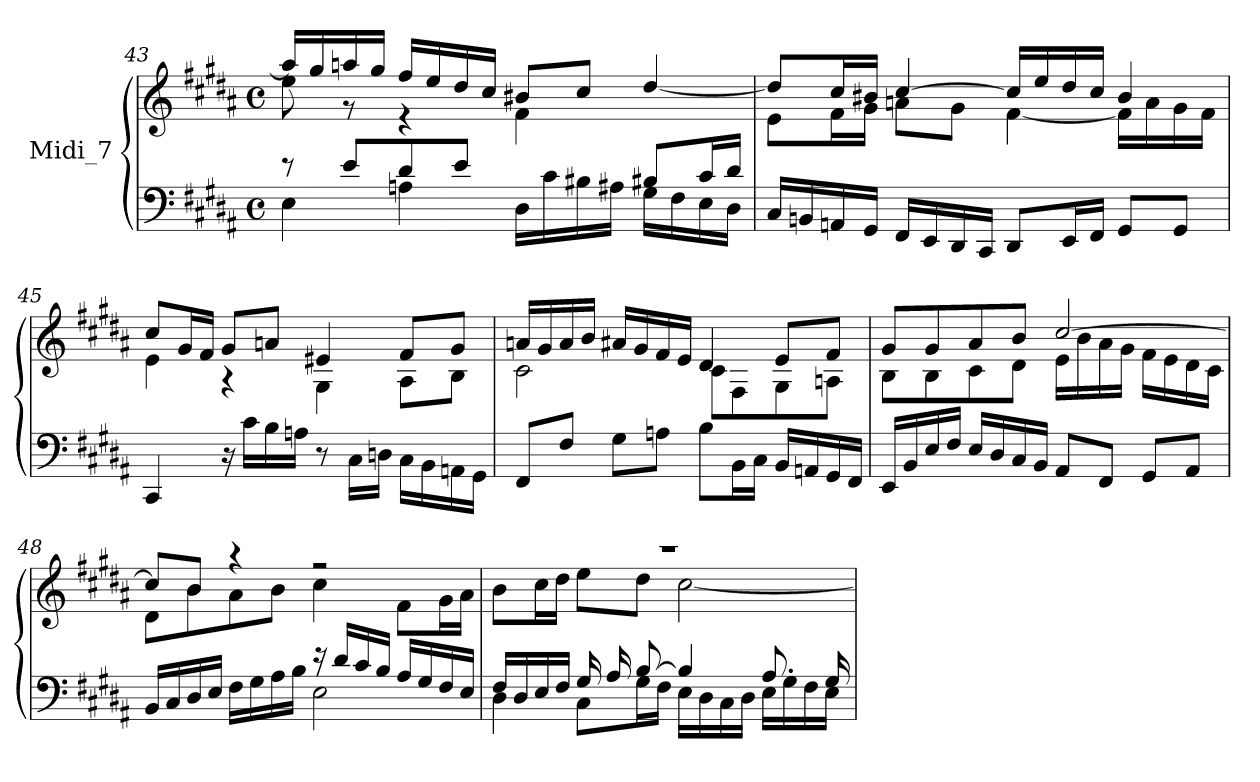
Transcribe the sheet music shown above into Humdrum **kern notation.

**kern	**kern
*part1	*part1
*staff2	*staff1
*I"Midi_7	*
*clefF4	*clefG2
*k[f#c#g#d#a#]	*k[f#c#g#d#a#]
*B:	*B:
*M4/4	*M4/4
*met(c)	*met(c)
=43	=43
*^	*^
8r	4E\	16aaLL]	8ee\
.	.	16gg#/	.
8e/L	.	16aa/	8r
.	.	16gg#/JJ	.
8d#/	4An\	16ff#LL	4r
.	.	16ee	.
8e/J	.	16dd#	.
.	.	16cc#JJ	.
4ryy	16D#\LL	8b#XL	4f#\
.	16c#\	.	.
.	16B#X\	8cc#J	.
.	16A#X\JJ	.	.
8B#XL	16G#LL	[4dd#/	8ryy
.	16F#\	.	.
16c#/L	16E\	.	16ryy
16d#/JJ	16D#\JJ	.	16ryy
*v	*v	*	*
!!LO:LB:g=z	!!
=44	=44	=44
16C#/LL	8dd#L]	8e\L
16BBn/	.	.
16AAn/	16cc#L	16f#\L
16GG#/JJ	16b#XJJ	16g#\JJ
16FF#/LL	[4cc#/	8an\L
16EE/	.	.
16DD#/	.	8g#\J
16CC#/JJ	.	.
8DD#/L	16cc#/LL]	[4f#\
.	16ee/	.
16EE/L	16dd#/	.
16FF#/JJ	16cc#/JJ	.
8GG#/L	4b#/	16f#\LL]
.	.	16a\
8GG#/J	.	16g#\
.	.	16f#\JJ
=45	=45	=45
4CC#	8cc#L	4e\
.	16g#L	.
.	16f#JJ	.
16r	8g#L	4r
16c#\LL	.	.
16B\	8anJ	.
16An\JJ	.	.
8r	4e#X/	4G#\
16C#\LL	.	.
16Dn\JJ	.	.
16C#\LL	8f#/L	8A#\L
16BB\	.	.
16AAn\	8g#/J	8B\J
16GG#\JJ	.	.
=46	=46	=46
8FF#L	16an/LL	2c#\
.	16g#/	.
8F#J	16a/	.
.	16b/JJ	.
8G#L	16a#X/LL	.
.	16g#/	.
8AnJ	16f#/	.
.	16e/JJ	.
8BL	4d#/	8c#L
16BBL	.	8F#
16C#JJ	.	.
16BB/LL	8eL	8G#
16AAn/	.	.
16GG#/	8f#J	8AnJ
16FF#/JJ	.	.
!!LO:LB:g=z	!!
=47	=47	=47
*^	*	*
1ryy	16EE/LL	8g#L	8BL
.	16BB/	.	.
.	16E/	8g#	8B\
.	16F#/JJ	.	.
.	16E/LL	8a#	8c#\
.	16D#/	.	.
.	16C#/	8bJ	8d#\J
.	16BB/JJ	.	.
.	8AA#/L	[2cc#/	16e\LL
.	.	.	16b\
.	8FF#/J	.	16a#\
.	.	.	16g#\JJ
.	8GG#/L	.	16f#LL
.	.	.	16e
.	8AA#/J	.	16d#
.	.	.	16c#JJ
=48	=48	=48	=48
2ryy	16BB/LL	8cc#L]	8d#L
.	16C#/	.	.
.	16D#/	8bJ	8b
.	16E/JJ	.	.
.	16F#LL	4r	8a#
.	16G#	.	.
.	16A#	.	8bJ
.	16BJJ	.	.
16r	2E\	2r	4cc#\
16d#/LL	.	.	.
16c#/	.	.	.
16B/JJ	.	.	.
16A#LL	.	.	8f#L
16G#	.	.	.
16F#	.	.	16g#\L
16EJJ	.	.	16a#\JJ
!!LO:LB:g=z	!!
=49	=49	=49	=49
16F#LL	4D#\	1r	8b\L
16D#	.	.	.
16E	.	.	16cc#\L
16F#JJ	.	.	16dd#\JJ
16G#LL	8C#L	.	8ee\L
16A#	.	.	.
[8BJ	16G#L	.	8dd#\J
.	16F#JJ	.	.
4B/]	16E\LL	.	[2cc#\
.	16D#\	.	.
.	16C#\	.	.
.	16D#\JJ	.	.
8.A#L	16E\LL	.	.
.	16G#\	.	.
.	16F#\	.	.
16G#J	16E\JJ	.	.
*v	*v	*	*
*	*v	*v
=	=
*-	*-
